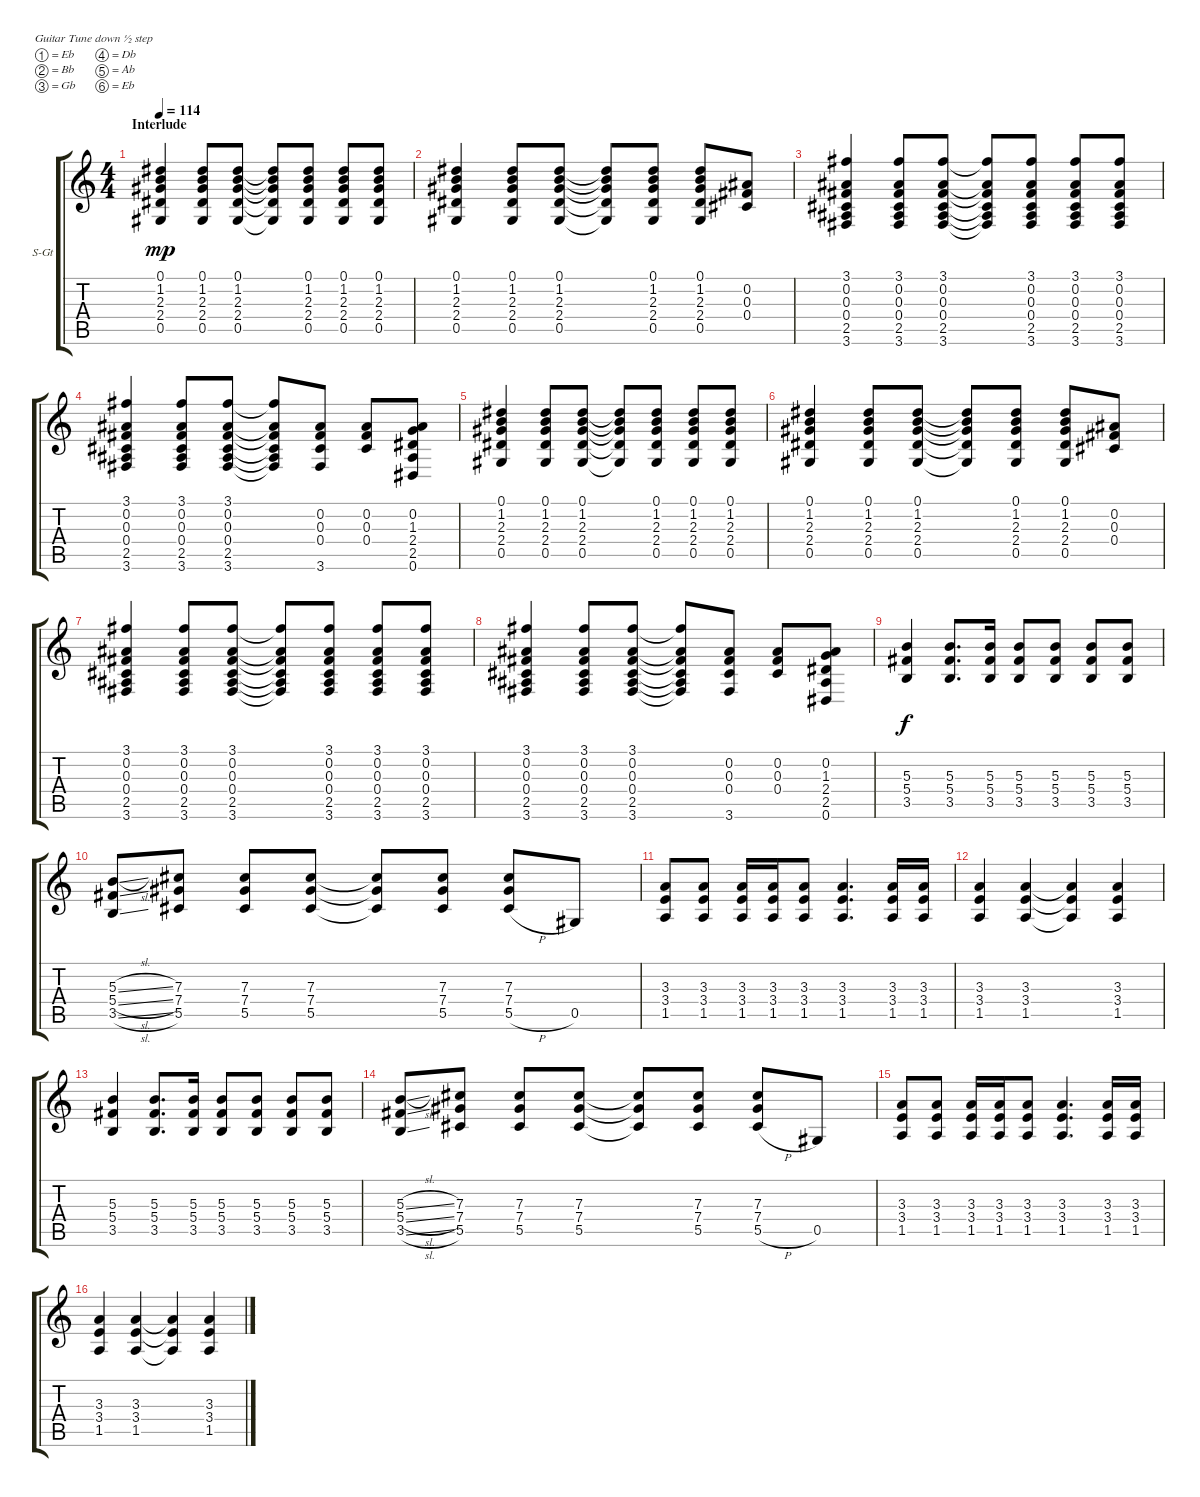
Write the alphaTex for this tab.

\defaultSystemsLayout 4
\bracketExtendMode groupsimilarinstruments
\firstSystemTrackNameOrientation horizontal
\otherSystemsTrackNameOrientation horizontal
\track ("Acoustic Guitar" "S-Gt") {instrument acousticguitarsteel}
\staff {score tabs}
\tuning (Eb4 Bb3 Gb3 Db3 Ab2 Eb2)
\ts (4 4)
\section ("" "Interlude")
\tempo 114
\clef g2
\scale
1.07818
\ks c
(0.5 2.4 2.3 1.2 0.1).4{dy mp} (0.5 2.4 2.3 1.2 0.1).8 (0.5 2.4 2.3 1.2 0.1).8 (0.5{t} 2.4{t} 2.3{t} 1.2{t} 0.1{t}).8 (0.5 2.4 2.3 1.2 0.1).8 (0.5 2.4 2.3 1.2 0.1).8 (0.5 2.4 2.3 1.2 0.1).8 |
\scale
0.960908 (0.5 2.4 2.3 1.2 0.1).4 (0.5 2.4 2.3 1.2 0.1).8 (0.5 2.4 2.3 1.2 0.1).8 (0.5{t} 2.4{t} 2.3{t} 1.2{t} 0.1{t}).8 (0.5 2.4 2.3 1.2 0.1).8 (0.5 2.4 2.3 1.2 0.1).8 (0.2 0.3 0.4).8 |
\scale
0.960908 (3.6 2.5 3.1 0.2 0.3 0.4).4 (3.6 2.5 3.1 0.2 0.3 0.4).8 (3.6 2.5 3.1 0.2 0.3 0.4).8 (3.6{t} 2.5{t} 3.1{t} 0.2{t} 0.3{t} 0.4{t}).8 (3.6 2.5 3.1 0.2 0.3 0.4).8 (3.6 2.5 3.1 0.2 0.3 0.4).8 (3.6 2.5 3.1 0.2 0.3 0.4).8 |
\scale
1.07818 (3.6 2.5 3.1 0.2 0.3 0.4).4 (3.6 2.5 3.1 0.2 0.3 0.4).8 (3.6 2.5 3.1 0.2 0.3 0.4).8 (3.6{t} 2.5{t} 3.1{t} 0.2{t} 0.3{t} 0.4{t}).8 (3.6 0.4 0.3 0.2).8 (0.3 0.2 0.4).8 (0.6 2.5 2.4 1.3 0.2).8 |
\scale
0.960908 (0.5 2.4 2.3 1.2 0.1).4 (0.5 2.4 2.3 1.2 0.1).8 (0.5 2.4 2.3 1.2 0.1).8 (0.5{t} 2.4{t} 2.3{t} 1.2{t} 0.1{t}).8 (0.5 2.4 2.3 1.2 0.1).8 (0.5 2.4 2.3 1.2 0.1).8 (0.5 2.4 2.3 1.2 0.1).8 |
\scale
0.960908 (0.5 2.4 2.3 1.2 0.1).4 (0.5 2.4 2.3 1.2 0.1).8 (0.5 2.4 2.3 1.2 0.1).8 (0.5{t} 2.4{t} 2.3{t} 1.2{t} 0.1{t}).8 (0.5 2.4 2.3 1.2 0.1).8 (0.5 2.4 2.3 1.2 0.1).8 (0.2 0.3 0.4).8 |
\scale
1.07818 (3.6 2.5 3.1 0.2 0.3 0.4).4 (3.6 2.5 3.1 0.2 0.3 0.4).8 (3.6 2.5 3.1 0.2 0.3 0.4).8 (3.6{t} 2.5{t} 3.1{t} 0.2{t} 0.3{t} 0.4{t}).8 (3.6 2.5 3.1 0.2 0.3 0.4).8 (3.6 2.5 3.1 0.2 0.3 0.4).8 (3.6 2.5 3.1 0.2 0.3 0.4).8 |
\scale
0.960908 (3.6 2.5 3.1 0.2 0.3 0.4).4 (3.6 2.5 3.1 0.2 0.3 0.4).8 (3.6 2.5 3.1 0.2 0.3 0.4).8 (3.6{t} 2.5{t} 3.1{t} 0.2{t} 0.3{t} 0.4{t}).8 (3.6 0.4 0.3 0.2).8 (0.3 0.2 0.4).8 (0.6 2.5 2.4 1.3 0.2).8 |
\scale
0.960908 (3.5 5.4 5.3).4{dy f} (3.5 5.4 5.3).8{d} (3.5 5.4 5.3).16 (3.5 5.4 5.3).8 (3.5 5.4 5.3).8 (3.5 5.4 5.3).8 (3.5 5.4 5.3).8 |
\scale
1.07818 (3.5{sl} 5.4{sl} 5.3{sl}).8 (5.5 7.4 7.3).8 (5.5 7.4 7.3).8 (5.5 7.4 7.3).8 (5.5{t} 7.4{t} 7.3{t}).8 (5.5 7.4 7.3).8 (5.5{h} 7.4 7.3).8 0.5.8 |
\scale
0.960908 (1.5 3.4 3.3).8 (1.5 3.4 3.3).8 (1.5 3.4 3.3).16 (1.5 3.4 3.3).16 (1.5 3.4 3.3).8 (1.5 3.4 3.3).4{d} (1.5 3.4 3.3).16 (1.5 3.4 3.3).16 |
\scale
0.960908 (1.5 3.4 3.3).4 (1.5 3.4 3.3).4 (1.5{t} 3.4{t} 3.3{t}).4 (1.5 3.4 3.3).4 |
\scale
1.07818 (3.5 5.4 5.3).4 (3.5 5.4 5.3).8{d} (3.5 5.4 5.3).16 (3.5 5.4 5.3).8 (3.5 5.4 5.3).8 (3.5 5.4 5.3).8 (3.5 5.4 5.3).8 |
\scale
0.960908 (3.5{sl} 5.4{sl} 5.3{sl}).8 (5.5 7.4 7.3).8 (5.5 7.4 7.3).8 (5.5 7.4 7.3).8 (5.5{t} 7.4{t} 7.3{t}).8 (5.5 7.4 7.3).8 (5.5{h} 7.4 7.3).8 0.5.8 |
\scale
0.960908 (1.5 3.4 3.3).8 (1.5 3.4 3.3).8 (1.5 3.4 3.3).16 (1.5 3.4 3.3).16 (1.5 3.4 3.3).8 (1.5 3.4 3.3).4{d} (1.5 3.4 3.3).16 (1.5 3.4 3.3).16 |
\scale
1.07818 (1.5 3.4 3.3).4 (1.5 3.4 3.3).4 (1.5{t} 3.4{t} 3.3{t}).4 (1.5 3.4 3.3).4
